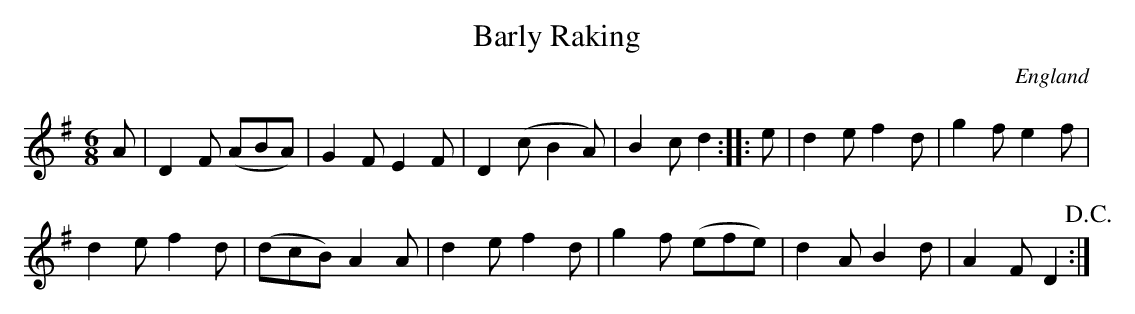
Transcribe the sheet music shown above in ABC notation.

X:1
T:Barly Raking
L:1/8
M:6/8
O:England
K:G
A |\
D2F (ABA) | G2F E2F | D2(c B2A) | B2c d2 ::\
e|\
d2e f2d | g2f e2f |! d2e f2d | (dcB) A2A |\
d2e f2d | g2f (efe) | d2A B2d | A2F D2 !D.C.! :|
